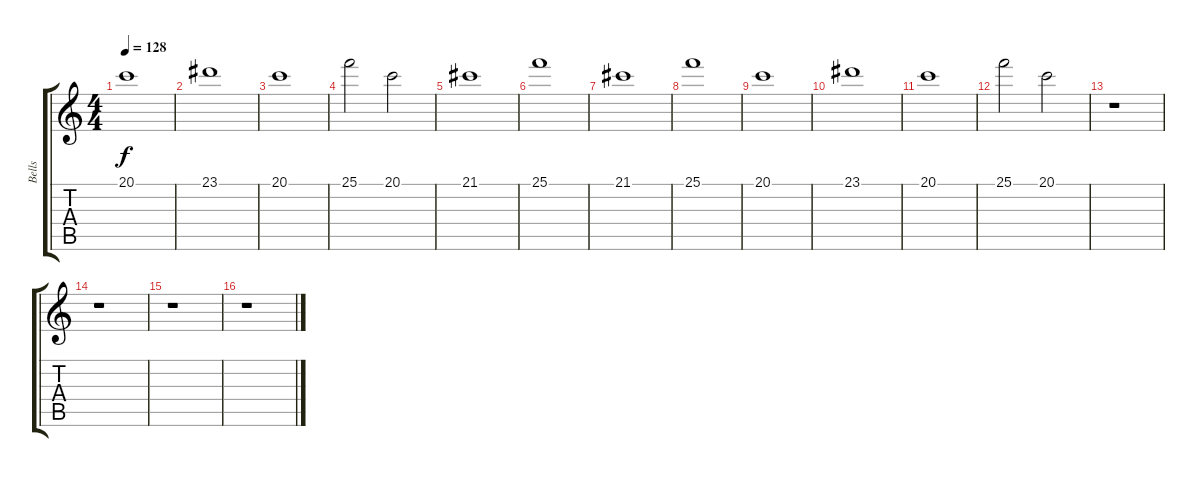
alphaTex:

\track ("Bells" "Bells") {instrument glockenspiel}
\staff {score tabs}
\tuning (E4 B3 G3 D3 A2 E2) {hide}
\ts (4 4)
\tempo 128
\clef g2
\ks c
20.1.1{dy f} |
23.1.1 |
20.1.1 |
25.1.2 20.1.2 |
21.1.1 |
25.1.1 |
21.1.1 |
25.1.1 |
20.1.1 |
23.1.1 |
20.1.1 |
25.1.2 20.1.2 |
r.1 |
r.1 |
r.1 |
r.1
